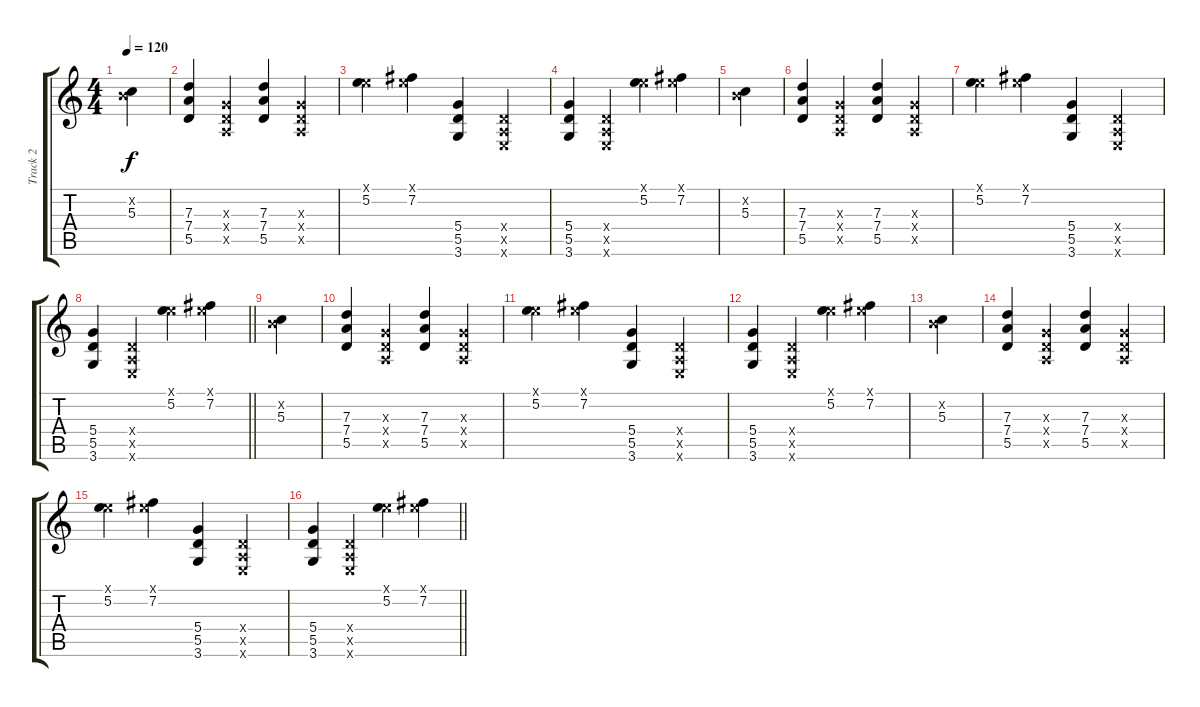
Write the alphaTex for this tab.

\track ("Track 2" "Track 2") {instrument distortionguitar}
\staff {score tabs}
\tuning (E4 B3 G3 D3 A2 E2) {hide}
\ts (4 4)
\tempo 120
\clef g2
\ks c
(0.2{x} 5.3).4{dy f} |
(7.3 7.4 5.5).4 (0.3{x} 0.4{x} 0.5{x}).4 (7.3 7.4 5.5).4 (0.3{x} 0.4{x} 0.5{x}).4 |
(0.1{x} 5.2).4 (0.1{x} 7.2).4 (5.4 5.5 3.6).4 (0.4{x} 0.5{x} 0.6{x}).4 |
(5.4 5.5 3.6).4 (0.4{x} 0.5{x} 0.6{x}).4 (0.1{x} 5.2).4 (0.1{x} 7.2).4 |
(0.2{x} 5.3).4 |
(7.3 7.4 5.5).4 (0.3{x} 0.4{x} 0.5{x}).4 (7.3 7.4 5.5).4 (0.3{x} 0.4{x} 0.5{x}).4 |
(0.1{x} 5.2).4 (0.1{x} 7.2).4 (5.4 5.5 3.6).4 (0.4{x} 0.5{x} 0.6{x}).4 |
\barLineRight lightlight
(5.4 5.5 3.6).4 (0.4{x} 0.5{x} 0.6{x}).4 (0.1{x} 5.2).4 (0.1{x} 7.2).4 |
(0.2{x} 5.3).4 |
(7.3 7.4 5.5).4 (0.3{x} 0.4{x} 0.5{x}).4 (7.3 7.4 5.5).4 (0.3{x} 0.4{x} 0.5{x}).4 |
(0.1{x} 5.2).4 (0.1{x} 7.2).4 (5.4 5.5 3.6).4 (0.4{x} 0.5{x} 0.6{x}).4 |
(5.4 5.5 3.6).4 (0.4{x} 0.5{x} 0.6{x}).4 (0.1{x} 5.2).4 (0.1{x} 7.2).4 |
(0.2{x} 5.3).4 |
(7.3 7.4 5.5).4 (0.3{x} 0.4{x} 0.5{x}).4 (7.3 7.4 5.5).4 (0.3{x} 0.4{x} 0.5{x}).4 |
(0.1{x} 5.2).4 (0.1{x} 7.2).4 (5.4 5.5 3.6).4 (0.4{x} 0.5{x} 0.6{x}).4 |
\barLineRight lightlight
(5.4 5.5 3.6).4 (0.4{x} 0.5{x} 0.6{x}).4 (0.1{x} 5.2).4 (0.1{x} 7.2).4
